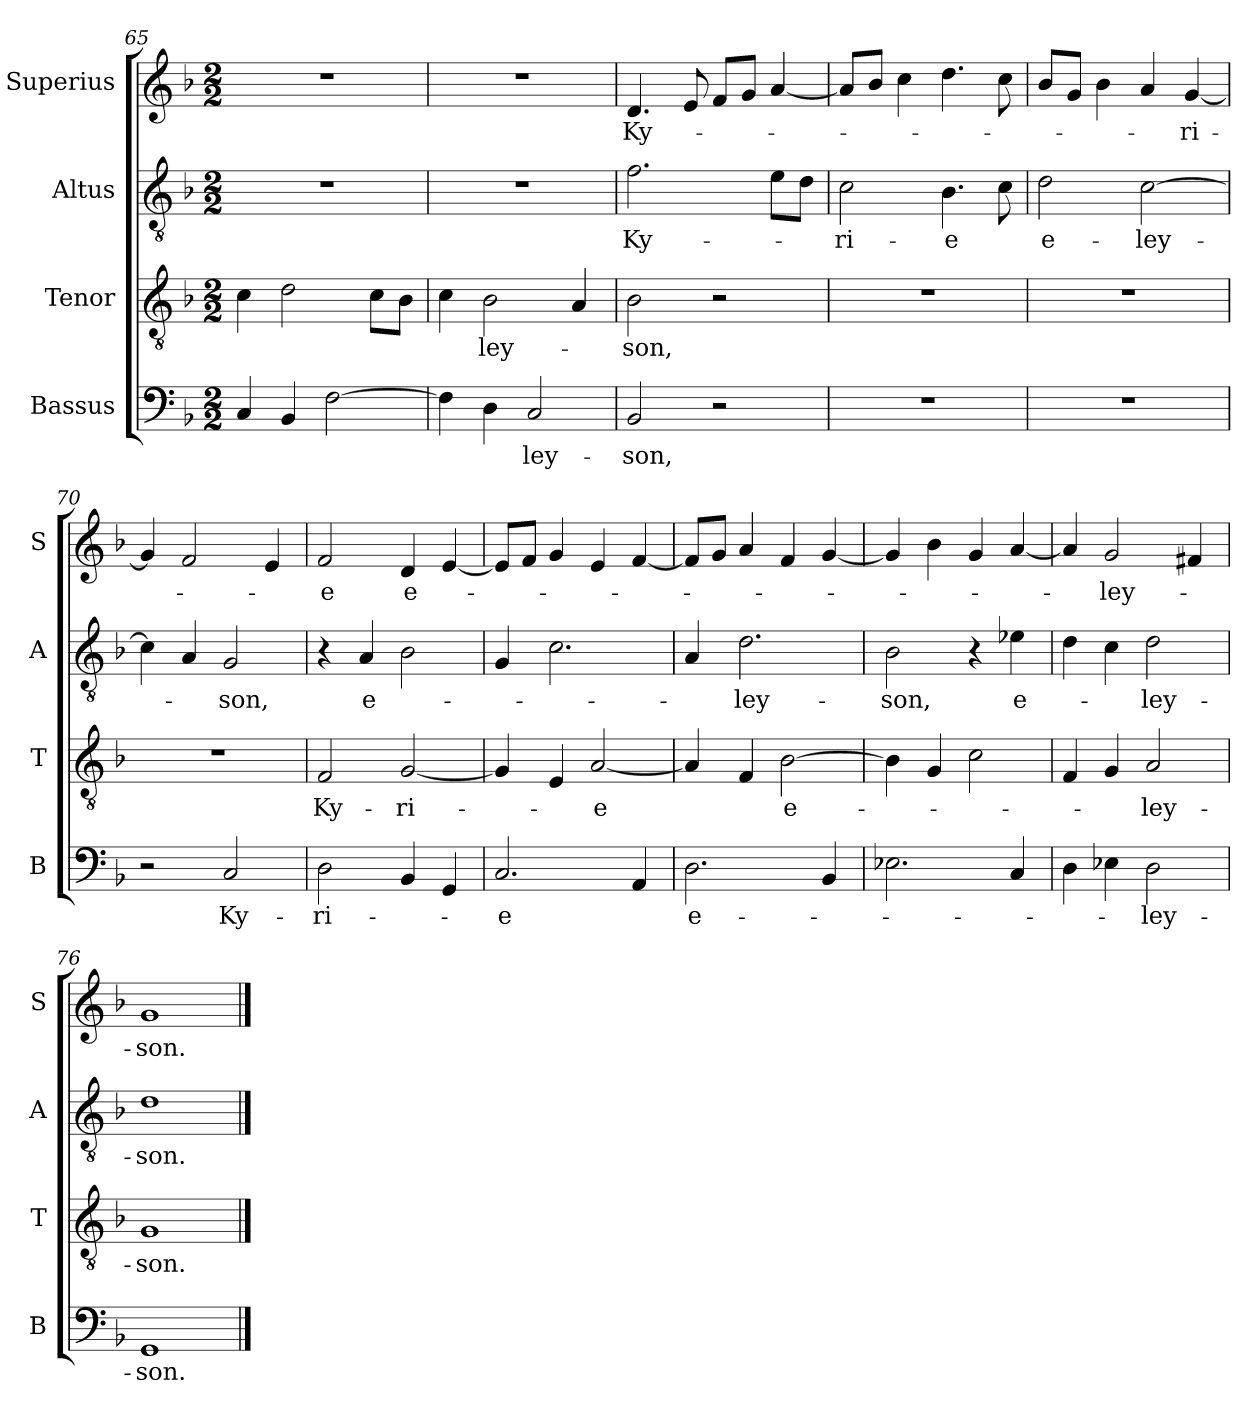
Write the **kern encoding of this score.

**kern	**text	**kern	**text	**kern	**text	**kern	**text
*part4	*part4	*part3	*part3	*part2	*part2	*part1	*part1
*staff4	*staff4	*staff3	*staff3	*staff2	*staff2	*staff1	*staff1
*I"Bassus	*	*I"Tenor	*	*I"Altus	*	*I"Superius	*
*I'B	*	*I'T	*	*I'A	*	*I'S	*
*clefF4	*	*clefGv2	*	*clefGv2	*	*clefG2	*
*k[b-]	*	*k[b-]	*	*k[b-]	*	*k[b-]	*
*M2/2	*	*M2/2	*	*M2/2	*	*M2/2	*
=65	=65	=65	=65	=65	=65	=65	=65
4C	.	4c	.	1r	.	1r	.
4BB-	.	2d	.	.	.	.	.
[2F	.	.	.	.	.	.	.
.	.	8cL	.	.	.	.	.
.	.	8B-J	.	.	.	.	.
=66	=66	=66	=66	=66	=66	=66	=66
4F]	.	4c	.	1r	.	1r	.
!	!	!	!LO:LY:i	!	!	!	!
4D	.	2B-	-ley-	.	.	.	.
!	!LO:LY:i	!	!	!	!	!	!
2C	-ley-	.	.	.	.	.	.
.	.	4A	.	.	.	.	.
=67	=67	=67	=67	=67	=67	=67	=67
!	!LO:LY:i	!	!LO:LY:i	!	!LO:LY:i	!	!LO:LY:i
2BB-	-son,	2B-	-son,	2.f	Ky-	4.d	Ky-
.	.	.	.	.	.	8e	.
2r	.	2r	.	.	.	8fL	.
.	.	.	.	.	.	8gJ	.
.	.	.	.	8eL	.	[4a	.
.	.	.	.	8dJ	.	.	.
=68	=68	=68	=68	=68	=68	=68	=68
!	!	!	!	!	!LO:LY:i	!	!
1r	.	1r	.	2c	-ri-	8aL]	.
.	.	.	.	.	.	8b-J	.
.	.	.	.	.	.	4cc	.
!	!	!	!	!	!LO:LY:i	!	!
.	.	.	.	4.B-	-e	4.dd	.
.	.	.	.	8c	.	8cc	.
=69	=69	=69	=69	=69	=69	=69	=69
1r	.	1r	.	2d	e-	8b-L	.
.	.	.	.	.	.	8gJ	.
.	.	.	.	.	.	4b-	.
.	.	.	.	[2c	-ley-	4a	.
!	!	!	!	!	!	!	!LO:LY:i
.	.	.	.	.	.	[4g	-ri-
=70	=70	=70	=70	=70	=70	=70	=70
2r	.	1r	.	4c]	.	4g]	.
.	.	.	.	4A	.	2f	.
!	!LO:LY:i	!	!	!	!LO:LY:i	!	!
2C	Ky-	.	.	2G	-son,	.	.
.	.	.	.	.	.	4e	.
=71	=71	=71	=71	=71	=71	=71	=71
!	!LO:LY:i	!	!LO:LY:i	!	!	!	!LO:LY:i
2D	-ri-	2F	Ky-	4r	.	2f	-e
!	!	!	!	!	!LO:LY:i	!	!
.	.	.	.	4A	e-	.	.
!	!	!	!LO:LY:i	!	!	!	!
4BB-	.	[2G	-ri-	2B-	.	4d	e-
4GG	.	.	.	.	.	[4e	.
=72	=72	=72	=72	=72	=72	=72	=72
!	!LO:LY:i	!	!	!	!	!	!
2.C	-e	4G]	.	4G	.	8eL]	.
.	.	.	.	.	.	8fJ	.
.	.	4E	.	2.c	.	4g	.
!	!	!	!LO:LY:i	!	!	!	!
.	.	[2A	-e	.	.	4e	.
4AA	.	.	.	.	.	[4f	.
=73	=73	=73	=73	=73	=73	=73	=73
2.D	e-	4A]	.	4A	.	8fL]	.
.	.	.	.	.	.	8gJ	.
!	!	!	!	!	!LO:LY:i	!	!
.	.	4F	.	2.d	-ley-	4a	.
.	.	[2B-	e-	.	.	4f	.
4BB-	.	.	.	.	.	[4g	.
=74	=74	=74	=74	=74	=74	=74	=74
!	!	!	!	!	!LO:LY:i	!	!
2.E-X	.	4B-]	.	2B-	-son,	4g]	.
.	.	4G	.	.	.	4b-	.
.	.	2c	.	4r	.	4g	.
!	!	!	!	!	!LO:LY:i	!	!
4C	.	.	.	4e-X	e-	[4a	.
=75	=75	=75	=75	=75	=75	=75	=75
4D	.	4F	.	4d	.	4a]	.
4E-X	.	4G	.	4c	.	2g	-ley-
!	!	!	!	!	!LO:LY:i	!	!
2D	-ley-	2A	-ley-	2d	-ley-	.	.
.	.	.	.	.	.	4f#X	.
=76	=76	=76	=76	=76	=76	=76	=76
1GG	-son.	1G	-son.	1d	-son.	1g	-son.
==	==	==	==	==	==	==	==
*-	*-	*-	*-	*-	*-	*-	*-
